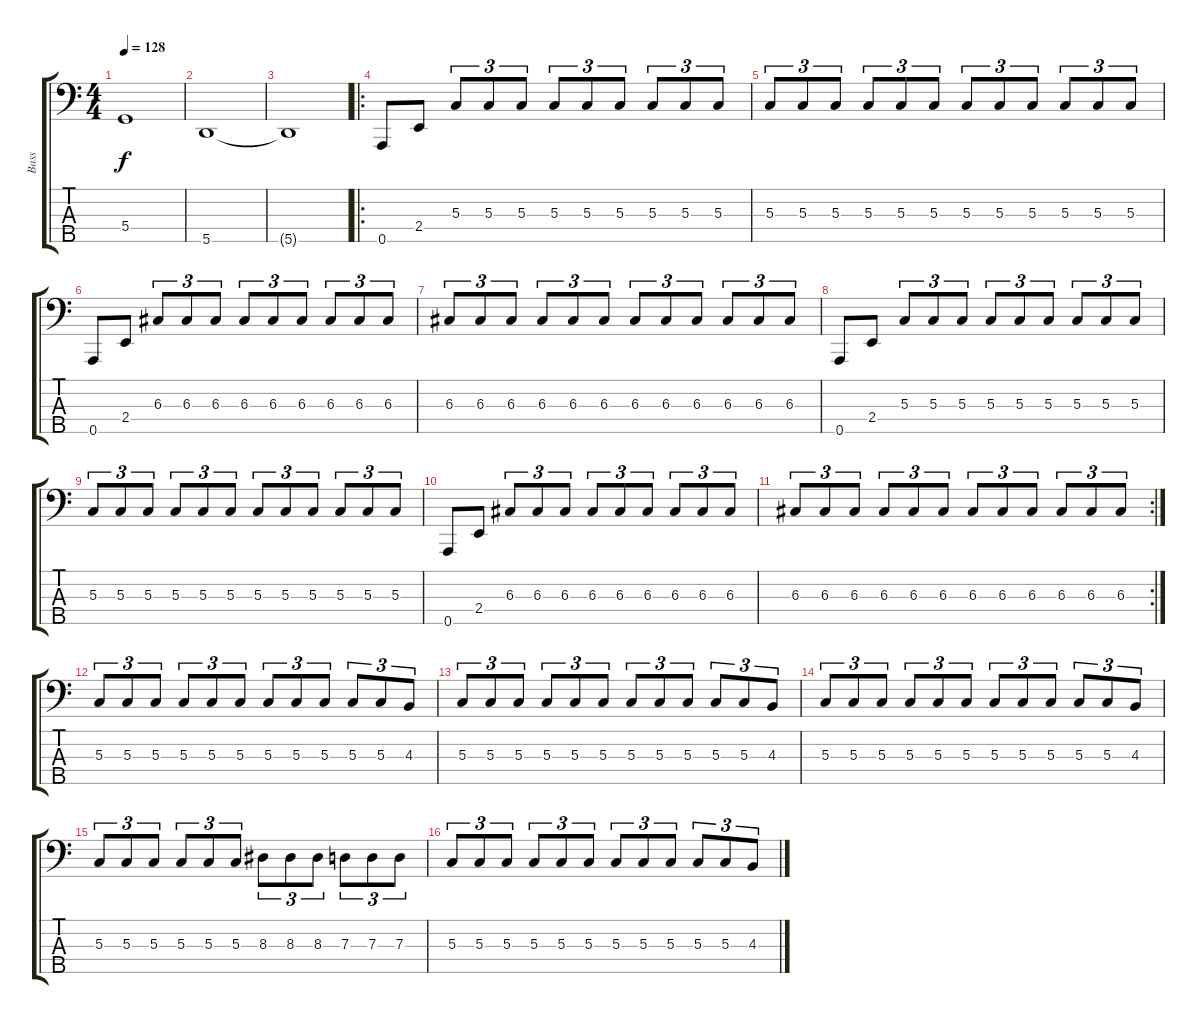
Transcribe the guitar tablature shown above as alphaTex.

\track ("Bass" "Bass") {instrument electricbasspick}
\staff {score tabs}
\tuning (F2 C2 G1 D1 A0) {hide}
\ts (4 4)
\tempo 128
\clef f4
\ks c
5.4{t}.1{dy f} |
5.5.1 |
5.5{t}.1 |
\ro
0.5.8 2.4.8 5.3.8{tu (3 2)} 5.3.8{tu (3 2)} 5.3.8{tu (3 2)} 5.3.8{tu (3 2)} 5.3.8{tu (3 2)} 5.3.8{tu (3 2)} 5.3.8{tu (3 2)} 5.3.8{tu (3 2)} 5.3.8{tu (3 2)} |
5.3.8{tu (3 2)} 5.3.8{tu (3 2)} 5.3.8{tu (3 2)} 5.3.8{tu (3 2)} 5.3.8{tu (3 2)} 5.3.8{tu (3 2)} 5.3.8{tu (3 2)} 5.3.8{tu (3 2)} 5.3.8{tu (3 2)} 5.3.8{tu (3 2)} 5.3.8{tu (3 2)} 5.3.8{tu (3 2)} |
0.5.8 2.4.8 6.3.8{tu (3 2)} 6.3.8{tu (3 2)} 6.3.8{tu (3 2)} 6.3.8{tu (3 2)} 6.3.8{tu (3 2)} 6.3.8{tu (3 2)} 6.3.8{tu (3 2)} 6.3.8{tu (3 2)} 6.3.8{tu (3 2)} |
6.3.8{tu (3 2)} 6.3.8{tu (3 2)} 6.3.8{tu (3 2)} 6.3.8{tu (3 2)} 6.3.8{tu (3 2)} 6.3.8{tu (3 2)} 6.3.8{tu (3 2)} 6.3.8{tu (3 2)} 6.3.8{tu (3 2)} 6.3.8{tu (3 2)} 6.3.8{tu (3 2)} 6.3.8{tu (3 2)} |
0.5.8 2.4.8 5.3.8{tu (3 2)} 5.3.8{tu (3 2)} 5.3.8{tu (3 2)} 5.3.8{tu (3 2)} 5.3.8{tu (3 2)} 5.3.8{tu (3 2)} 5.3.8{tu (3 2)} 5.3.8{tu (3 2)} 5.3.8{tu (3 2)} |
5.3.8{tu (3 2)} 5.3.8{tu (3 2)} 5.3.8{tu (3 2)} 5.3.8{tu (3 2)} 5.3.8{tu (3 2)} 5.3.8{tu (3 2)} 5.3.8{tu (3 2)} 5.3.8{tu (3 2)} 5.3.8{tu (3 2)} 5.3.8{tu (3 2)} 5.3.8{tu (3 2)} 5.3.8{tu (3 2)} |
0.5.8 2.4.8 6.3.8{tu (3 2)} 6.3.8{tu (3 2)} 6.3.8{tu (3 2)} 6.3.8{tu (3 2)} 6.3.8{tu (3 2)} 6.3.8{tu (3 2)} 6.3.8{tu (3 2)} 6.3.8{tu (3 2)} 6.3.8{tu (3 2)} |
\rc 2
6.3.8{tu (3 2)} 6.3.8{tu (3 2)} 6.3.8{tu (3 2)} 6.3.8{tu (3 2)} 6.3.8{tu (3 2)} 6.3.8{tu (3 2)} 6.3.8{tu (3 2)} 6.3.8{tu (3 2)} 6.3.8{tu (3 2)} 6.3.8{tu (3 2)} 6.3.8{tu (3 2)} 6.3.8{tu (3 2)} |
5.3.8{tu (3 2)} 5.3.8{tu (3 2)} 5.3.8{tu (3 2)} 5.3.8{tu (3 2)} 5.3.8{tu (3 2)} 5.3.8{tu (3 2)} 5.3.8{tu (3 2)} 5.3.8{tu (3 2)} 5.3.8{tu (3 2)} 5.3.8{tu (3 2)} 5.3.8{tu (3 2)} 4.3.8{tu (3 2)} |
5.3.8{tu (3 2)} 5.3.8{tu (3 2)} 5.3.8{tu (3 2)} 5.3.8{tu (3 2)} 5.3.8{tu (3 2)} 5.3.8{tu (3 2)} 5.3.8{tu (3 2)} 5.3.8{tu (3 2)} 5.3.8{tu (3 2)} 5.3.8{tu (3 2)} 5.3.8{tu (3 2)} 4.3.8{tu (3 2)} |
5.3.8{tu (3 2)} 5.3.8{tu (3 2)} 5.3.8{tu (3 2)} 5.3.8{tu (3 2)} 5.3.8{tu (3 2)} 5.3.8{tu (3 2)} 5.3.8{tu (3 2)} 5.3.8{tu (3 2)} 5.3.8{tu (3 2)} 5.3.8{tu (3 2)} 5.3.8{tu (3 2)} 4.3.8{tu (3 2)} |
5.3.8{tu (3 2)} 5.3.8{tu (3 2)} 5.3.8{tu (3 2)} 5.3.8{tu (3 2)} 5.3.8{tu (3 2)} 5.3.8{tu (3 2)} 8.3.8{tu (3 2)} 8.3.8{tu (3 2)} 8.3.8{tu (3 2)} 7.3.8{tu (3 2)} 7.3.8{tu (3 2)} 7.3.8{tu (3 2)} |
5.3.8{tu (3 2)} 5.3.8{tu (3 2)} 5.3.8{tu (3 2)} 5.3.8{tu (3 2)} 5.3.8{tu (3 2)} 5.3.8{tu (3 2)} 5.3.8{tu (3 2)} 5.3.8{tu (3 2)} 5.3.8{tu (3 2)} 5.3.8{tu (3 2)} 5.3.8{tu (3 2)} 4.3.8{tu (3 2)}
